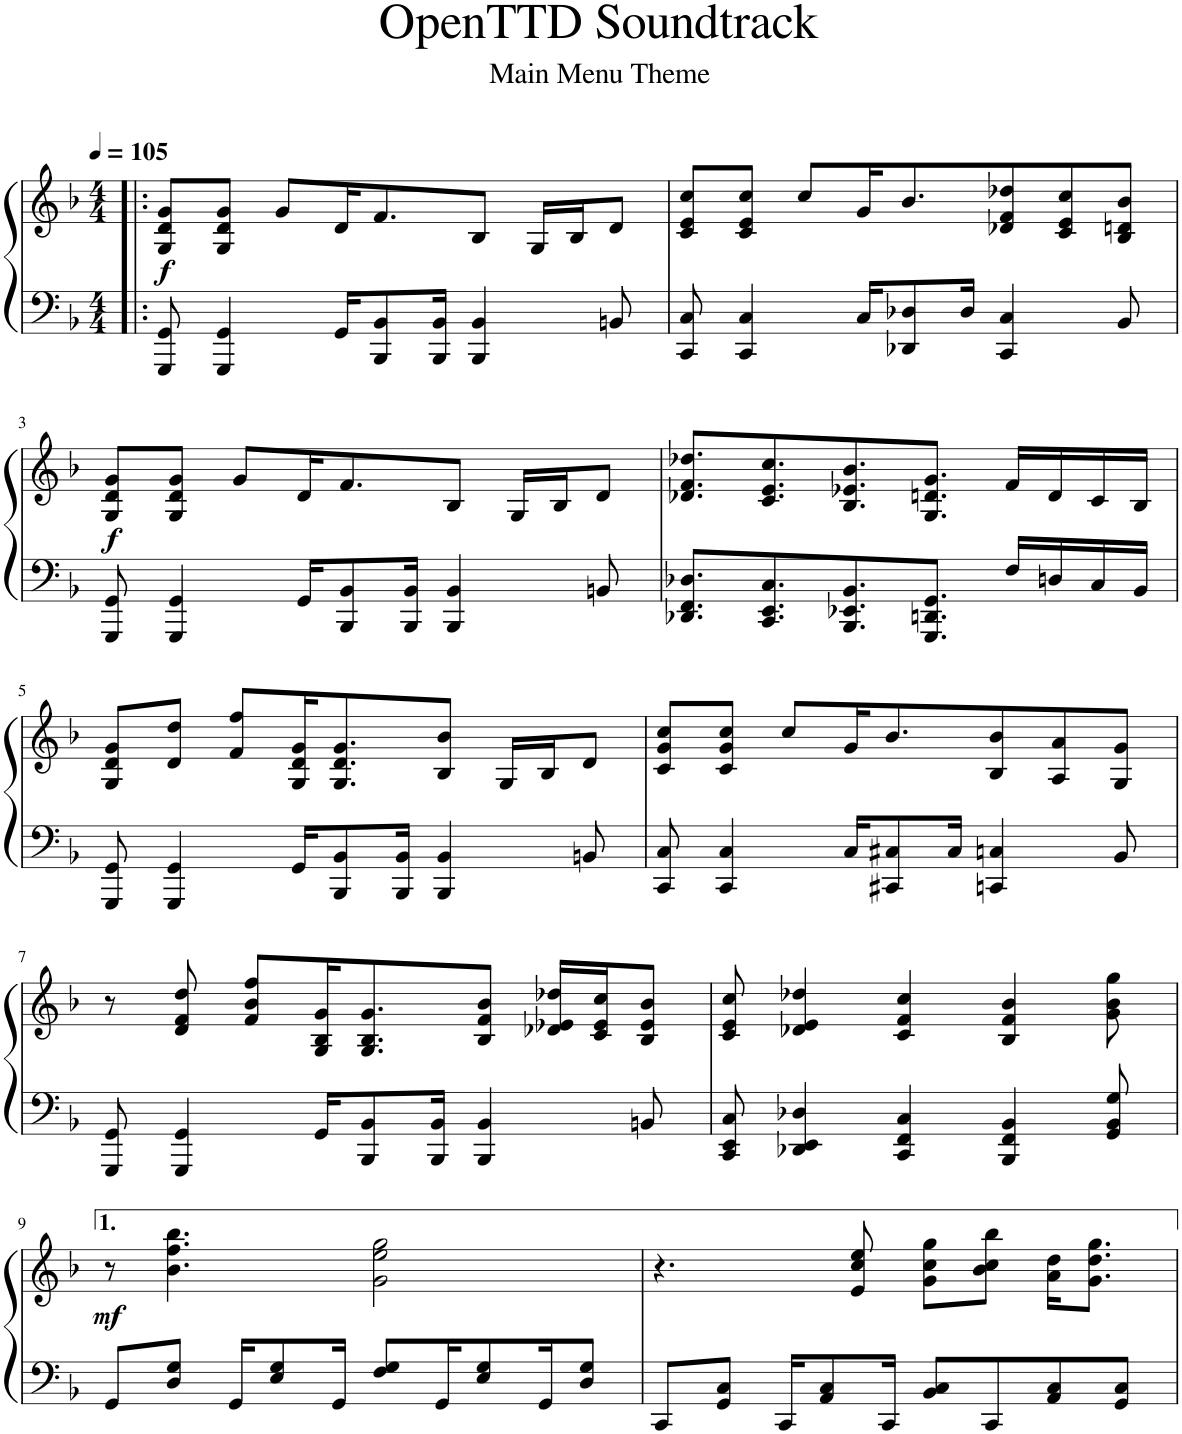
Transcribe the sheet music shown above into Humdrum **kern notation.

**kern	**kern	**dynam
*part1	*part1	*part1
*staff2	*staff1	*staff1/2
*I"Piano	*	*
*I'Pno.	*	*
*clefF4	*clefG2	*
*k[b-]	*k[b-]	*
*M4/4	*M4/4	*
*MM105	*MM105	*
=1!|:	=1!|:	=1!|:
!	!	!LO:DY:b
8GGG/ 8GG/	8G/ 8d/ 8g/L	f
4GGG/ 4GG/	8G/ 8d/ 8g/J	.
.	8g/L	.
16GG/KL	16d/K	.
8BBB-/ 8BB-/	8.f/	.
16BBB-/ 16BB-/Jk	.	.
4BBB-/ 4BB-/	8B-/J	.
.	16G/LL	.
.	16B-/J	.
8BBn/	8d/J	.
=2	=2	=2
8CC/ 8C/	8c/ 8e/ 8cc/L	.
4CC/ 4C/	8c/ 8e/ 8cc/J	.
.	8cc/L	.
16C/KL	16g/K	.
8DD-X/ 8D-X/	8.b-/	.
16D-/Jk	.	.
4CC/ 4C/	8d-X/ 8f/ 8dd-X/	.
.	8c/ 8e/ 8cc/	.
8BB-/	8B-/ 8dn/ 8b-/J	.
!!LO:LB:g=z
=3	=3	=3
!	!	!LO:DY:b
8GGG/ 8GG/	8G/ 8d/ 8g/L	f
4GGG/ 4GG/	8G/ 8d/ 8g/J	.
.	8g/L	.
16GG/KL	16d/K	.
8BBB-/ 8BB-/	8.f/	.
16BBB-/ 16BB-/Jk	.	.
4BBB-/ 4BB-/	8B-/J	.
.	16G/LL	.
.	16B-/J	.
8BBn/	8d/J	.
=4	=4	=4
8.DD-X/ 8.FF/ 8.D-X/L	8.d-X/ 8.f/ 8.dd-X/L	.
8.CC/ 8.EE/ 8.C/	8.c/ 8.e/ 8.cc/	.
8.BBB-/ 8.EE-X/ 8.BB-/	8.B-/ 8.e-X/ 8.b-/	.
8.GGG/ 8.DDn/ 8.GG/J	8.G/ 8.dn/ 8.g/J	.
16F/LL	16f/LL	.
16Dn/	16d/	.
16C/	16c/	.
16BB-/JJ	16B-/JJ	.
!!LO:LB:g=z
=5	=5	=5
8GGG/ 8GG/	8G/ 8d/ 8g/L	.
4GGG/ 4GG/	8d/ 8dd/J	.
.	8f/ 8ff/L	.
16GG/KL	16G/ 16d/ 16g/K	.
8BBB-/ 8BB-/	8.G/ 8.d/ 8.g/	.
16BBB-/ 16BB-/Jk	.	.
4BBB-/ 4BB-/	8B-/ 8b-/J	.
.	16G/LL	.
.	16B-/J	.
8BBn/	8d/J	.
=6	=6	=6
8CC/ 8C/	8c/ 8g/ 8cc/L	.
4CC/ 4C/	8c/ 8g/ 8cc/J	.
.	8cc/L	.
16C/KL	16g/K	.
8CC#X/ 8C#X/	8.b-/	.
16C#/Jk	.	.
4CCn/ 4Cn/	8B-/ 8b-/	.
.	8A/ 8a/	.
8BB-/	8G/ 8g/J	.
!!LO:LB:g=z
=7	=7	=7
8GGG/ 8GG/	8r	.
4GGG/ 4GG/	8d/ 8f/ 8dd/	.
.	8f/ 8b-/ 8ff/L	.
16GG/KL	16G/ 16B-/ 16g/K	.
8BBB-/ 8BB-/	8.G/ 8.B-/ 8.g/	.
16BBB-/ 16BB-/Jk	.	.
4BBB-/ 4BB-/	8B-/ 8f/ 8b-/J	.
.	16d-X/ 16e-X/ 16dd-X/LL	.
.	16c/ 16e-/ 16cc/J	.
8BBn/	8B-/ 8e-/ 8b-/J	.
=8	=8	=8
8CC/ 8EE/ 8C/	8c/ 8e/ 8cc/	.
4DD-X/ 4EE/ 4D-X/	4d-X/ 4e/ 4dd-X/	.
4CC/ 4FF/ 4C/	4c/ 4f/ 4cc/	.
4BBB-/ 4FF/ 4BB-/	4B-/ 4f/ 4b-/	.
8GG/ 8BB-/ 8G/	8g\ 8b-\ 8gg\	.
!!LO:LB:g=z
=9	=9	=9
!	!	!LO:DY:b
8GG/L	8r	mf
8D/ 8G/J	4.b-\ 4.ff\ 4.bb-\	.
16GG/KL	.	.
8E/ 8G/	.	.
16GG/Jk	.	.
8F/ 8G/L	2g\ 2ee\ 2gg\	.
16GG/K	.	.
8E/ 8G/	.	.
16GG/K	.	.
8D/ 8G/J	.	.
=10	=10	=10
8CC/L	4.r	.
8GG/ 8C/J	.	.
16CC/KL	.	.
8AA/ 8C/	.	.
.	8e/ 8cc/ 8ee/	.
16CC/Jk	.	.
8BB-/ 8C/L	8g\ 8cc\ 8gg\L	.
8CC/	8b-\ 8cc\ 8bb-\J	.
8AA/ 8C/	16a\ 16dd\KL	.
.	8.g\ 8.dd\ 8.gg\J	.
8GG/ 8C/J	.	.
=	=	=
*-	*-	*-
